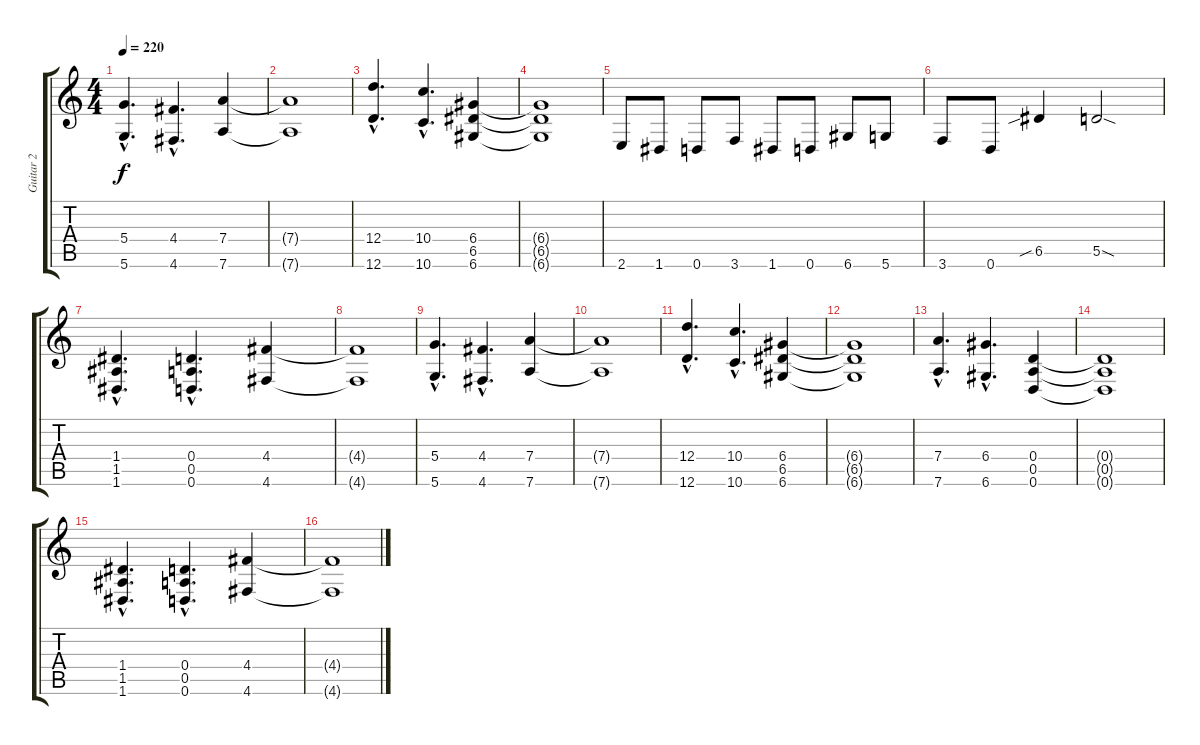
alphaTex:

\track ("Guitar 2" "Guitar 2") {instrument distortionguitar}
\staff {score tabs}
\tuning (E4 B3 G3 D3 A2 D2) {hide}
\ts (4 4)
\tempo 220
\clef g2
\ks c
(5.4{hac} 5.6{hac}).4{d dy f} (4.4{hac} 4.6{hac}).4{d} (7.4 7.6).4 |
(7.4{t} 7.6{t}).1 |
(12.4{hac} 12.6{hac}).4{d} (10.4{hac} 10.6{hac}).4{d} (6.4 6.5 6.6).4 |
(6.4{t} 6.5{t} 6.6{t}).1 |
2.6.8 1.6.8 0.6.8 3.6.8 1.6.8 0.6.8 6.6.8 5.6.8 |
3.6.8 0.6.8 6.5{sib}.4 5.5{sod}.2 |
(1.4{hac} 1.5{hac} 1.6{hac}).4{d} (0.4{hac} 0.5{hac} 0.6{hac}).4{d} (4.4 4.6).4 |
(4.4{t} 4.6{t}).1 |
(5.4{hac} 5.6{hac}).4{d} (4.4{hac} 4.6{hac}).4{d} (7.4 7.6).4 |
(7.4{t} 7.6{t}).1 |
(12.4{hac} 12.6{hac}).4{d} (10.4{hac} 10.6{hac}).4{d} (6.4 6.5 6.6).4 |
(6.4{t} 6.5{t} 6.6{t}).1 |
(7.4{hac} 7.6{hac}).4{d} (6.4{hac} 6.6{hac}).4{d} (0.4 0.5 0.6).4 |
(0.4{t} 0.5{t} 0.6{t}).1 |
(1.4{hac} 1.5{hac} 1.6{hac}).4{d} (0.4{hac} 0.5{hac} 0.6{hac}).4{d} (4.4 4.6).4 |
(4.4{t} 4.6{t}).1
